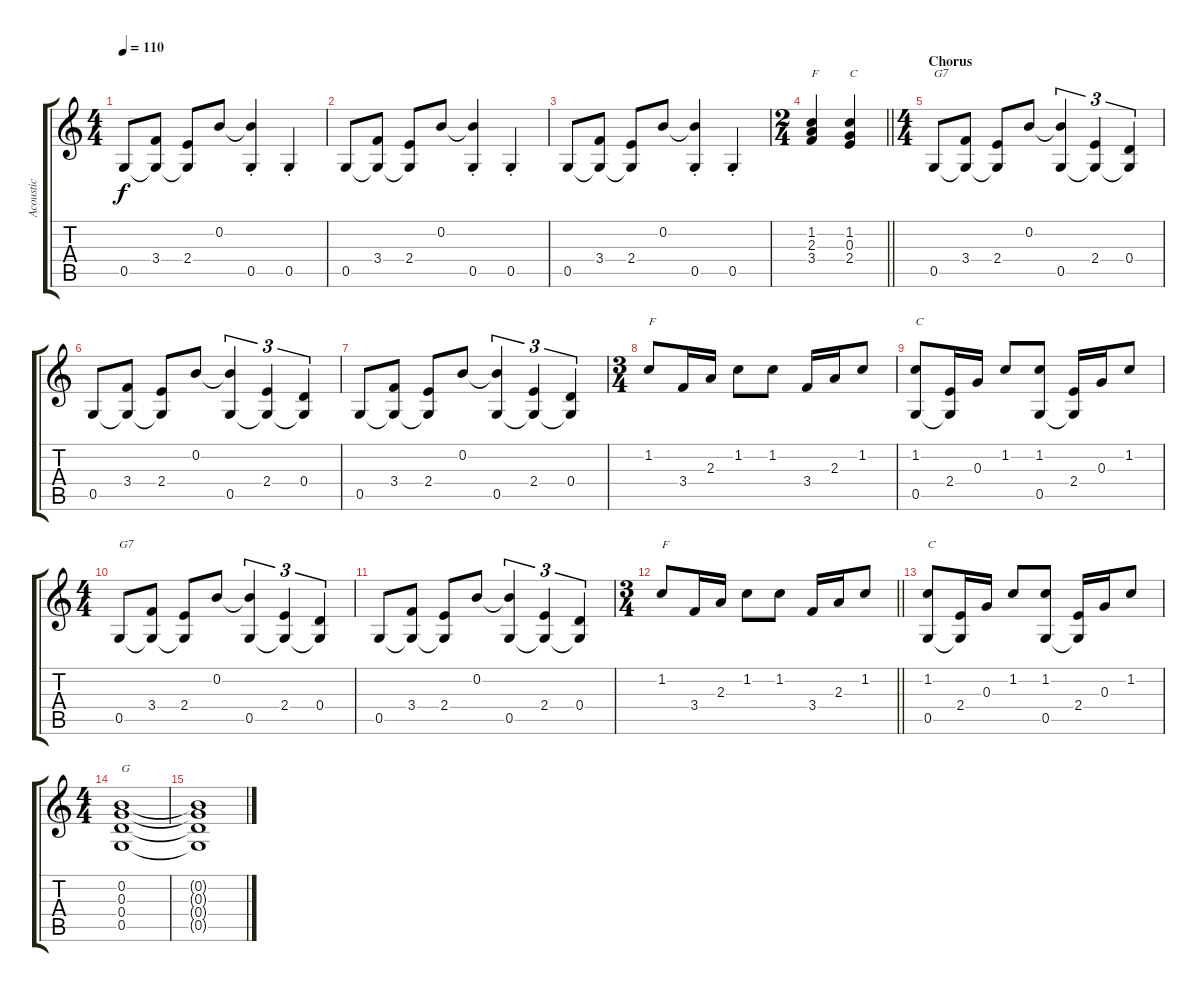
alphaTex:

\track ("Acoustic" "Acoustic") {instrument acousticguitarsteel}
\staff {score tabs}
\tuning (E4 B3 G3 D3 G2 E2) {hide}
\ts (4 4)
\tempo 110
\clef g2
\ks c
0.5.8{dy f} (3.4 0.5{t}).8 (2.4 0.5{t}).8 0.2.8 (0.2{t} 0.5{st}).4 0.5{st}.4 |
0.5.8 (3.4 0.5{t}).8 (2.4 0.5{t}).8 0.2.8 (0.2{t} 0.5{st}).4 0.5{st}.4 |
0.5.8 (3.4 0.5{t}).8 (2.4 0.5{t}).8 0.2.8 (0.2{t} 0.5{st}).4 0.5{st}.4 |
\ts (2 4)
\barLineRight lightlight
(1.2 2.3 3.4).4{txt "F"} (1.2 0.3 2.4).4{txt "C"} |
\ts (4 4)
\section ("" "Chorus")
0.5.8{txt "G7"} (3.4 0.5{t}).8 (2.4 0.5{t}).8 0.2.8 (0.2{t} 0.5).4{tu (3 2)} (2.4 0.5{t}).4{tu (3 2)} (0.4 0.5{t}).4{tu (3 2)} |
0.5.8 (3.4 0.5{t}).8 (2.4 0.5{t}).8 0.2.8 (0.2{t} 0.5).4{tu (3 2)} (2.4 0.5{t}).4{tu (3 2)} (0.4 0.5{t}).4{tu (3 2)} |
0.5.8 (3.4 0.5{t}).8 (2.4 0.5{t}).8 0.2.8 (0.2{t} 0.5).4{tu (3 2)} (2.4 0.5{t}).4{tu (3 2)} (0.4 0.5{t}).4{tu (3 2)} |
\ts (3 4)
1.2.8{txt "F"} 3.4.16 2.3.16 1.2.8 1.2.8 3.4.16 2.3.16 1.2.8 |
(1.2 0.5).8{txt "C"} (2.4 0.5{t}).16 0.3.16 1.2.8 (1.2 0.5).8 (2.4 0.5{t}).16 0.3.16 1.2.8 |
\ts (4 4)
0.5.8{txt "G7"} (3.4 0.5{t}).8 (2.4 0.5{t}).8 0.2.8 (0.2{t} 0.5).4{tu (3 2)} (2.4 0.5{t}).4{tu (3 2)} (0.4 0.5{t}).4{tu (3 2)} |
0.5.8 (3.4 0.5{t}).8 (2.4 0.5{t}).8 0.2.8 (0.2{t} 0.5).4{tu (3 2)} (2.4 0.5{t}).4{tu (3 2)} (0.4 0.5{t}).4{tu (3 2)} |
\ts (3 4)
\barLineRight lightlight
1.2.8{txt "F"} 3.4.16 2.3.16 1.2.8 1.2.8 3.4.16 2.3.16 1.2.8 |
(1.2 0.5).8{txt "C"} (2.4 0.5{t}).16 0.3.16 1.2.8 (1.2 0.5).8 (2.4 0.5{t}).16 0.3.16 1.2.8 |
\ts (4 4)
(0.2 0.3 0.4 0.5).1{txt "G"} |
(0.2{t} 0.3{t} 0.4{t} 0.5{t}).1
